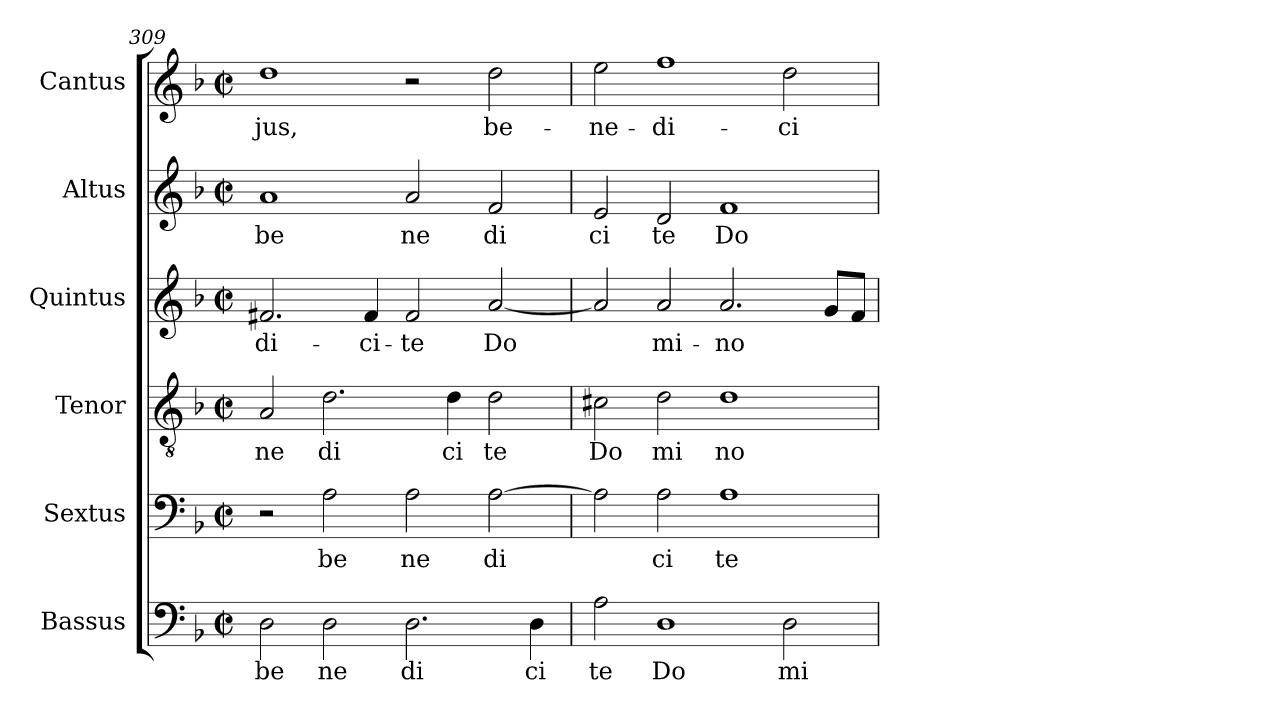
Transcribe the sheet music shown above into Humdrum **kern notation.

**kern	**text	**kern	**text	**kern	**text	**kern	**text	**kern	**text	**kern	**text
*part6	*part6	*part5	*part5	*part4	*part4	*part3	*part3	*part2	*part2	*part1	*part1
*staff6	*staff6	*staff5	*staff5	*staff4	*staff4	*staff3	*staff3	*staff2	*staff2	*staff1	*staff1
*I"Bassus	*	*I"Sextus	*	*I"Tenor	*	*I"Quintus	*	*I"Altus	*	*I"Cantus	*
*I'Bassus	*	*I'Sextus	*	*I'Tenor	*	*I'Quintus	*	*I'Altus	*	*I'Cantus	*
*clefF4	*	*clefF4	*	*clefGv2	*	*clefG2	*	*clefG2	*	*clefG2	*
*k[b-]	*	*k[b-]	*	*k[b-]	*	*k[b-]	*	*k[b-]	*	*k[b-]	*
*F:	*	*F:	*	*F:	*	*F:	*	*F:	*	*F:	*
*M2/2	*	*M2/2	*	*M2/2	*	*M2/2	*	*M2/2	*	*M2/2	*
*met(c|)	*	*met(c|)	*	*met(c|)	*	*met(c|)	*	*met(c|)	*	*met(c|)	*
=309	=309	=309	=309	=309	=309	=309	=309	=309	=309	=309	=309
!	!LO:LY:b:cj	!	!	!	!LO:LY:b:cj	!	!LO:LY:b:cj	!	!LO:LY:b:cj	!	!LO:LY:b:cj
2D\	be	2r	.	2A/	ne	2.f#X/	-di-	1a	be	1dd	-jus,
!	!LO:LY:b:cj	!	!LO:LY:b:cj	!	!LO:LY:b:cj	!	!	!	!	!	!
2D\	ne	2A\	be	2.d\	di	.	.	.	.	.	.
!	!	!	!	!	!	!	!LO:LY:b:cj	!	!	!	!
.	.	.	.	.	.	4f#/	-ci-	.	.	.	.
!	!LO:LY:b:cj	!	!LO:LY:b:cj	!	!	!	!LO:LY:b:cj	!	!LO:LY:b:cj	!	!
2.D\	di	2A\	ne	.	.	2f#/	-te	2a/	ne	2r	.
!	!	!	!	!	!LO:LY:b:cj	!	!	!	!	!	!
.	.	.	.	4d\	ci	.	.	.	.	.	.
!	!	!	!LO:LY:b:cj	!	!LO:LY:b:cj	!	!LO:LY:b:cj	!	!LO:LY:b:cj	!	!LO:LY:b:cj
.	.	[>2A\	di	2d\	te	[<2a/	Do-	2f/	di	2dd\	be-
!	!LO:LY:b:cj	!	!	!	!	!	!	!	!	!	!
4D\	ci	.	.	.	.	.	.	.	.	.	.
=310	=310	=310	=310	=310	=310	=310	=310	=310	=310	=310	=310
!	!LO:LY:b:cj	!	!LO:LY:b:cj	!	!LO:LY:b:cj	!	!LO:LY:b:cj	!	!LO:LY:b:cj	!	!LO:LY:b:cj
2A\	te	2A\]	.	2c#X\	Do	2a/]	--	2e/	ci	2ee\	-ne-
!	!LO:LY:b:cj	!	!LO:LY:b:cj	!	!LO:LY:b:cj	!	!LO:LY:b:cj	!	!LO:LY:b:cj	!	!LO:LY:b:cj
1D	Do	2A\	ci	2d\	mi	2a/	-mi-	2d/	te	1ff	-di-
!	!	!	!LO:LY:b:cj	!	!LO:LY:b:cj	!	!LO:LY:b:cj	!	!LO:LY:b:cj	!	!
.	.	1A	te	1d	no	2.a/	-no	1f	Do	.	.
!	!LO:LY:b:cj	!	!	!	!	!	!	!	!	!	!LO:LY:b:cj
2D\	mi	.	.	.	.	.	.	.	.	2dd\	-ci-
!	!	!	!	!	!	!	!LO:LY:b:cj	!	!	!	!
.	.	.	.	.	.	8g/L	.	.	.	.	.
!	!	!	!	!	!	!	!LO:LY:b:cj	!	!	!	!
.	.	.	.	.	.	8f/J	.	.	.	.	.
=	=	=	=	=	=	=	=	=	=	=	=
*-	*-	*-	*-	*-	*-	*-	*-	*-	*-	*-	*-
